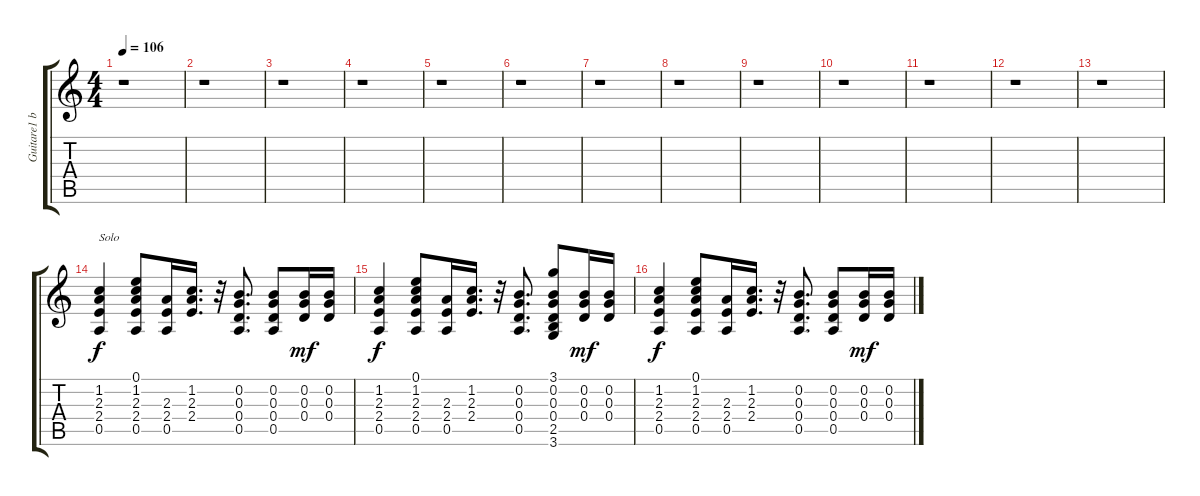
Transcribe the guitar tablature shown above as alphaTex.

\track ("Guitare1 bis solo" "Guitare1 b") {instrument acousticguitarsteel}
\staff {score tabs}
\tuning (E4 B3 G3 D3 A2 E2) {hide}
\ts (4 4)
\tempo 106
\clef g2
\ks c
r.1{dy f} |
r.1 |
r.1 |
r.1 |
r.1 |
r.1 |
r.1 |
r.1 |
r.1 |
r.1 |
r.1 |
r.1 |
r.1 |
(1.2 2.3 2.4 0.5).4{txt "Solo"} (0.1 1.2 2.3 2.4 0.5).8 (2.3 2.4 0.5).16 (1.2 2.3 2.4).16{d} r.32 (0.2 0.3 0.4 0.5).8{d} (0.2 0.3 0.4 0.5).8 (0.2 0.3 0.4).16{dy mf} (0.2 0.3 0.4).16 |
(1.2 2.3 2.4 0.5).4{dy f} (0.1 1.2 2.3 2.4 0.5).8 (2.3 2.4 0.5).16 (1.2 2.3 2.4).16{d} r.32 (0.2 0.3 0.4 0.5).8{d} (3.1 0.2 0.3 0.4 2.5 3.6).8 (0.2 0.3 0.4).16{dy mf} (0.2 0.3 0.4).16 |
(1.2 2.3 2.4 0.5).4{dy f} (0.1 1.2 2.3 2.4 0.5).8 (2.3 2.4 0.5).16 (1.2 2.3 2.4).16{d} r.32 (0.2 0.3 0.4 0.5).8{d} (0.2 0.3 0.4 0.5).8 (0.2 0.3 0.4).16{dy mf} (0.2 0.3 0.4).16
